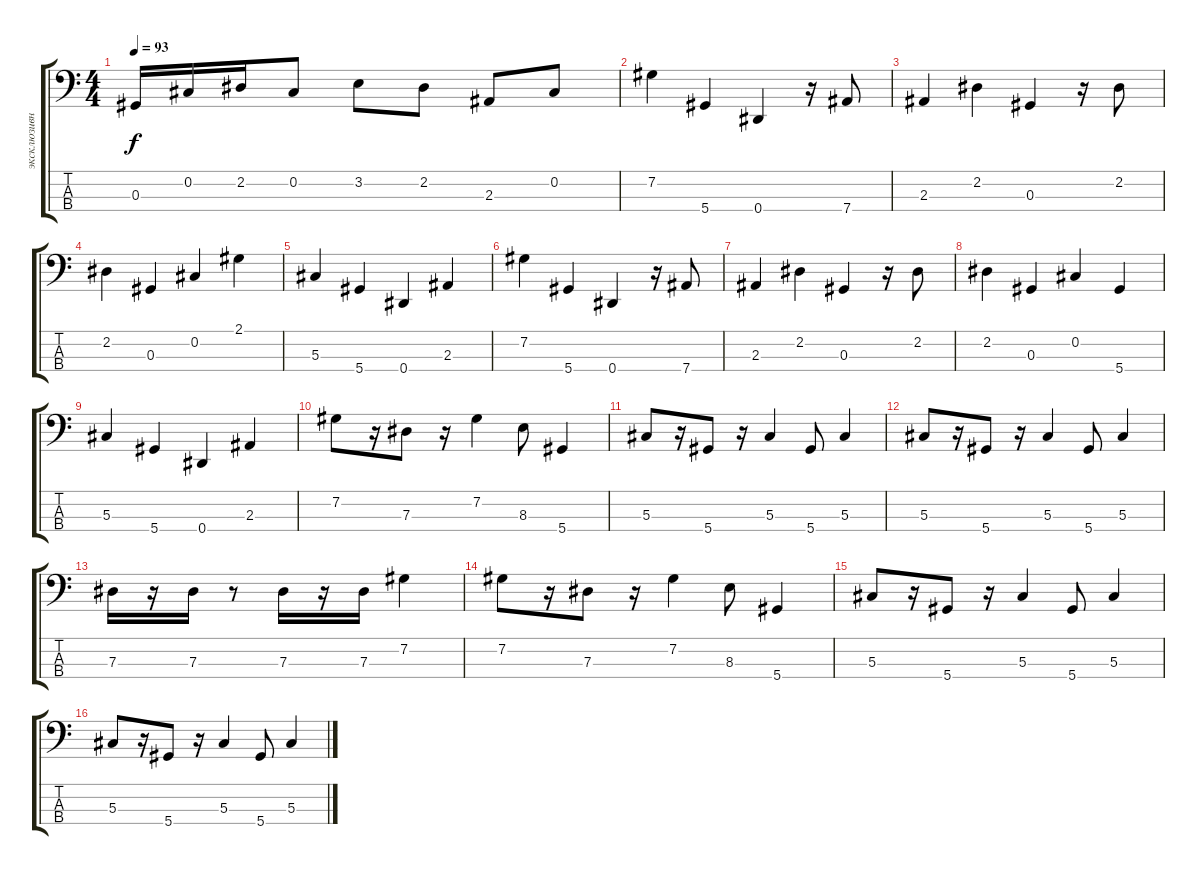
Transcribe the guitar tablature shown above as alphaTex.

\track ("эксклюзивные" "эксклюзивн") {solo instrument acousticbass}
\staff {score tabs}
\tuning (Gb2 Db2 Ab1 Eb1) {hide}
\ts (4 4)
\tempo 93
\clef f4
\ks c
0.3.16{dy f} 0.2.16 2.2.16 0.2.8 3.2.8 2.2.8 2.3.8 0.2.8 |
7.2.4 5.4.4 0.4.4 r.16 7.4.8 |
2.3.4 2.2.4 0.3.4 r.16 2.2.8 |
2.2.4 0.3.4 0.2.4 2.1.4 |
5.3.4 5.4.4 0.4.4 2.3.4 |
7.2.4 5.4.4 0.4.4 r.16 7.4.8 |
2.3.4 2.2.4 0.3.4 r.16 2.2.8 |
2.2.4 0.3.4 0.2.4 5.4.4 |
5.3.4 5.4.4 0.4.4 2.3.4 |
7.2.8 r.16 7.3.8 r.16 7.2.4 8.3.8 5.4.4 |
5.3.8 r.16 5.4.8 r.16 5.3.4 5.4.8 5.3.4 |
5.3.8 r.16 5.4.8 r.16 5.3.4 5.4.8 5.3.4 |
7.3.16 r.16 7.3.16 r.8 7.3.16 r.16 7.3.16 7.2.4 |
7.2.8 r.16 7.3.8 r.16 7.2.4 8.3.8 5.4.4 |
5.3.8 r.16 5.4.8 r.16 5.3.4 5.4.8 5.3.4 |
5.3.8 r.16 5.4.8 r.16 5.3.4 5.4.8 5.3.4
